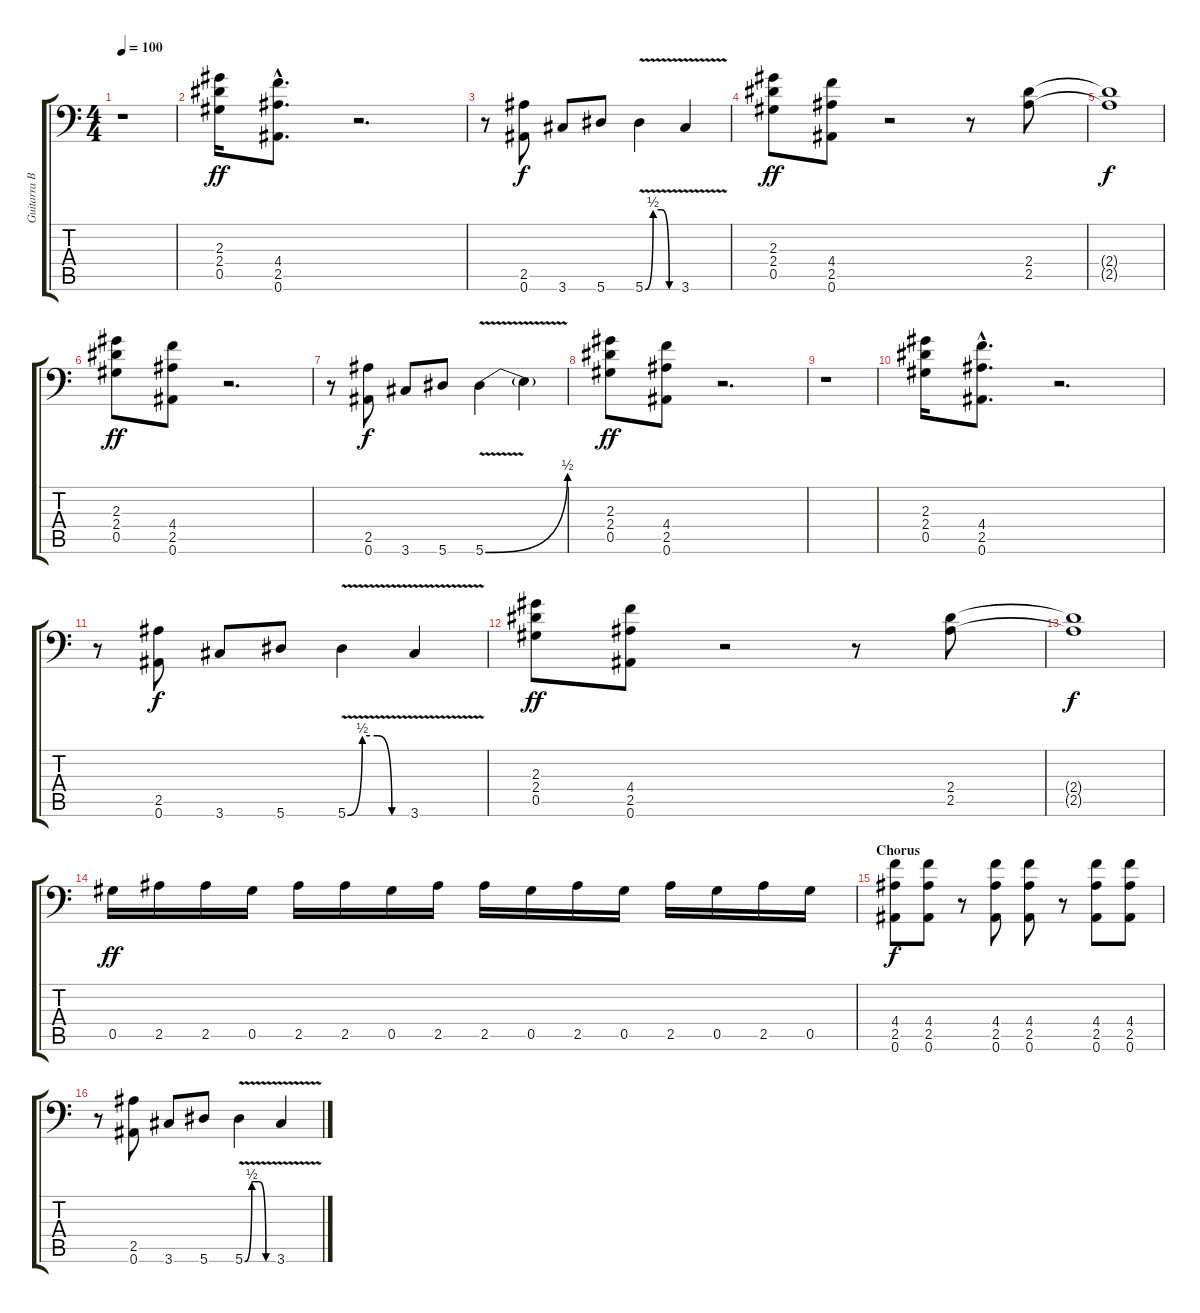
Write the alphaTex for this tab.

\track ("Guitarra Base" "Guitarra B") {instrument distortionguitar}
\staff {score tabs}
\tuning (Eb4 Bb3 Gb3 Db3 Ab2 Bb1) {hide}
\ts (4 4)
\tempo 100
\clef f4
\ks c
r.1{dy ff} |
(2.3 2.4 0.5).16 (4.4{hac} 2.5{hac} 0.6{hac}).8{d} r.2{d} |
r.8 (2.5 0.6).8{dy f} 3.6.8 5.6.8 5.6{be (custom 0 0 15 2 30 2 45 0 60 0) v}.4 3.6{v}.4 |
(2.3 2.4 0.5).8{dy ff} (4.4 2.5 0.6).8 r.2 r.8 (2.4 2.5).8 |
(2.4{t} 2.5{t}).1{dy f} |
(2.3 2.4 0.5).8{dy ff} (4.4 2.5 0.6).8 r.2{d} |
r.8 (2.5 0.6).8{dy f} 3.6.8 5.6.8 5.6{be (bend 0 0 60 2) v}.4 5.6{t}.4 |
(2.3 2.4 0.5).8{dy ff} (4.4 2.5 0.6).8 r.2{d} |
r.1 |
(2.3 2.4 0.5).16 (4.4{hac} 2.5{hac} 0.6{hac}).8{d} r.2{d} |
r.8 (2.5 0.6).8{dy f} 3.6.8 5.6.8 5.6{be (custom 0 0 15 2 30 2 45 0 60 0) v}.4 3.6{v}.4 |
(2.3 2.4 0.5).8{dy ff} (4.4 2.5 0.6).8 r.2 r.8 (2.4 2.5).8 |
(2.4{t} 2.5{t}).1{dy f} |
0.5.16{dy ff} 2.5.16 2.5.16 0.5.16 2.5.16 2.5.16 0.5.16 2.5.16 2.5.16 0.5.16 2.5.16 0.5.16 2.5.16 0.5.16 2.5.16 0.5.16 |
\section ("" "Chorus")
(4.4 2.5 0.6).8{dy f} (4.4 2.5 0.6).8 r.8 (4.4 2.5 0.6).8 (4.4 2.5 0.6).8 r.8 (4.4 2.5 0.6).8 (4.4 2.5 0.6).8 |
r.8 (2.5 0.6).8 3.6.8 5.6.8 5.6{be (custom 0 0 15 2 30 2 45 0 60 0) v}.4 3.6{v}.4
